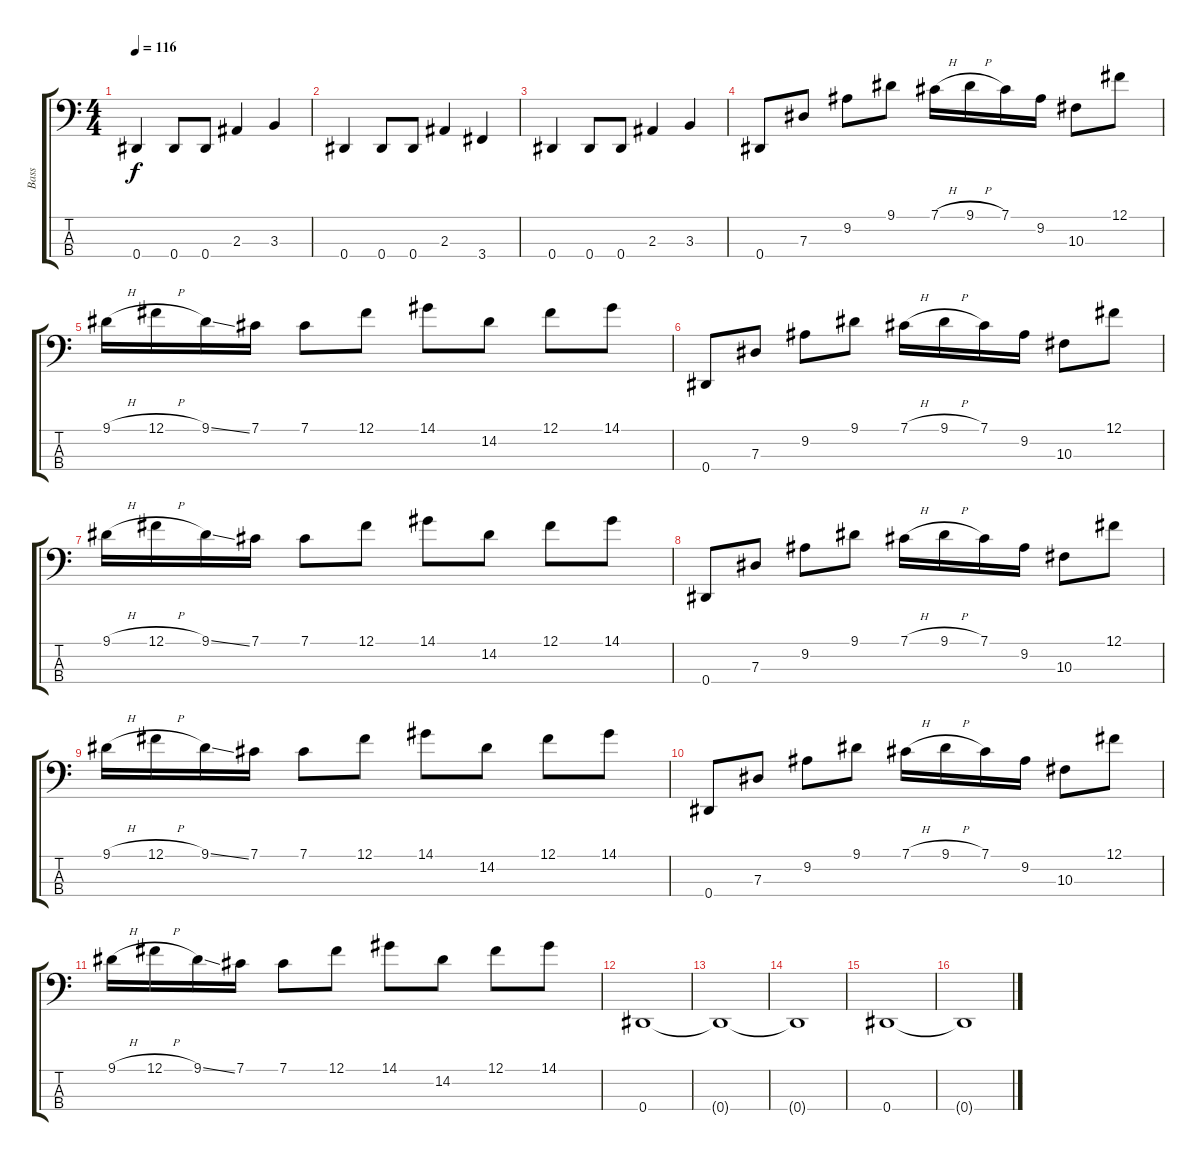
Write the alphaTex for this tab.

\track ("Bass" "Bass") {instrument electricbassfinger}
\staff {score tabs}
\tuning (Gb2 Db2 Ab1 Eb1) {hide}
\ts (4 4)
\tempo 116
\clef f4
\ks c
0.4.4{dy f} 0.4.8 0.4.8 2.3.4 3.3.4 |
0.4.4 0.4.8 0.4.8 2.3.4 3.4.4 |
0.4.4 0.4.8 0.4.8 2.3.4 3.3.4 |
0.4.8 7.3.8 9.2.8 9.1.8 7.1{h}.16 9.1{h}.16 7.1.16 9.2.16 10.3.8 12.1.8 |
9.1{h}.16 12.1{h}.16 9.1{ss}.16 7.1.16 7.1.8 12.1.8 14.1.8 14.2.8 12.1.8 14.1.8 |
0.4.8 7.3.8 9.2.8 9.1.8 7.1{h}.16 9.1{h}.16 7.1.16 9.2.16 10.3.8 12.1.8 |
9.1{h}.16 12.1{h}.16 9.1{ss}.16 7.1.16 7.1.8 12.1.8 14.1.8 14.2.8 12.1.8 14.1.8 |
0.4.8 7.3.8 9.2.8 9.1.8 7.1{h}.16 9.1{h}.16 7.1.16 9.2.16 10.3.8 12.1.8 |
9.1{h}.16 12.1{h}.16 9.1{ss}.16 7.1.16 7.1.8 12.1.8 14.1.8 14.2.8 12.1.8 14.1.8 |
0.4.8 7.3.8 9.2.8 9.1.8 7.1{h}.16 9.1{h}.16 7.1.16 9.2.16 10.3.8 12.1.8 |
9.1{h}.16 12.1{h}.16 9.1{ss}.16 7.1.16 7.1.8 12.1.8 14.1.8 14.2.8 12.1.8 14.1.8 |
0.4.1 |
0.4{t}.1 |
0.4{t}.1 |
0.4.1 |
0.4{t}.1
